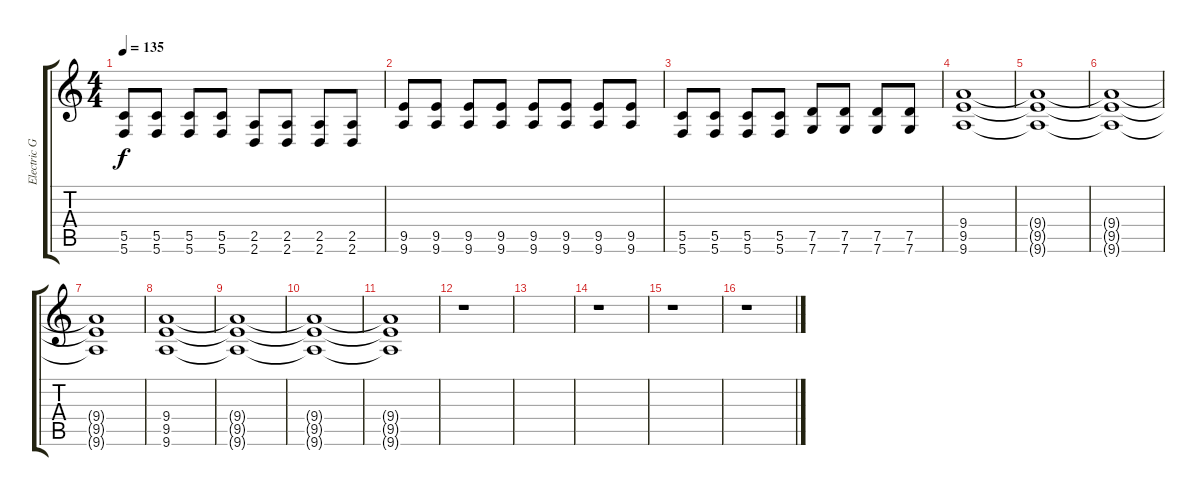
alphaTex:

\track ("Electric Guitar 1" "Electric G") {instrument overdrivenguitar}
\staff {score tabs}
\tuning (D4 A3 F3 C3 G2 C2) {hide}
\ts (4 4)
\tempo 135
\clef g2
\ks c
(5.5 5.6).8{dy f} (5.5 5.6).8 (5.5 5.6).8 (5.5 5.6).8 (2.5 2.6).8 (2.5 2.6).8 (2.5 2.6).8 (2.5 2.6).8 |
(9.5 9.6).8 (9.5 9.6).8 (9.5 9.6).8 (9.5 9.6).8 (9.5 9.6).8 (9.5 9.6).8 (9.5 9.6).8 (9.5 9.6).8 |
(5.5 5.6).8 (5.5 5.6).8 (5.5 5.6).8 (5.5 5.6).8 (7.5 7.6).8 (7.5 7.6).8 (7.5 7.6).8 (7.5 7.6).8 |
(9.4 9.5 9.6).1 |
(9.4{t} 9.5{t} 9.6{t}).1 |
(9.4{t} 9.5{t} 9.6{t}).1 |
(9.4{t} 9.5{t} 9.6{t}).1 |
(9.4 9.5 9.6).1 |
(9.4{t} 9.5{t} 9.6{t}).1 |
(9.4{t} 9.5{t} 9.6{t}).1 |
(9.4{t} 9.5{t} 9.6{t}).1 |
r.1 |
|
r.1 |
r.1 |
r.1
